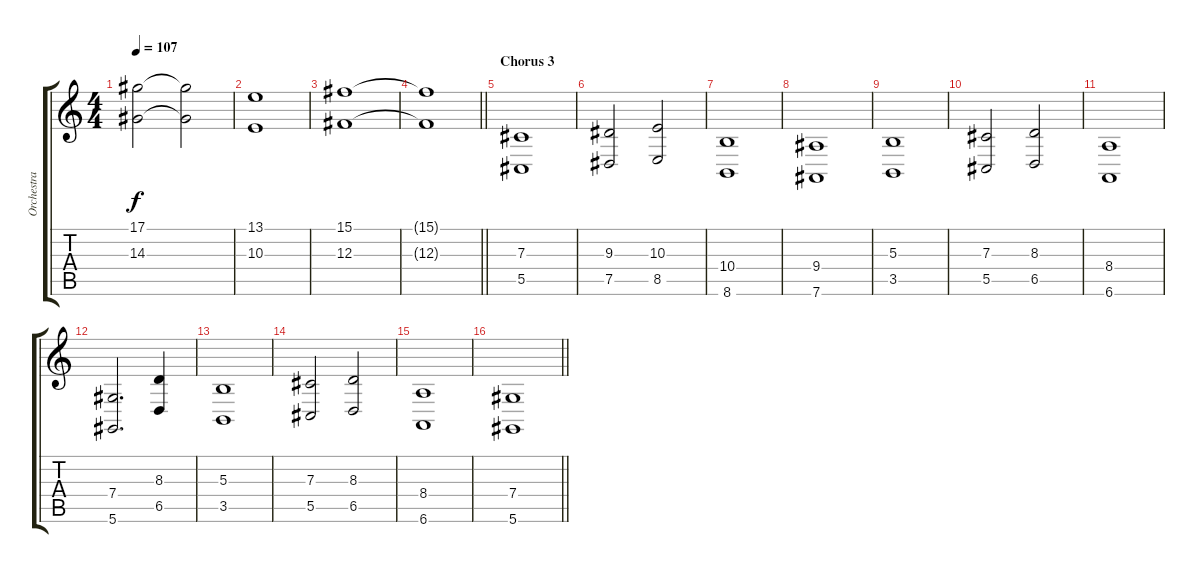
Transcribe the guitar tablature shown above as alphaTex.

\track ("Orchestra 1" "Orchestra ") {instrument stringensemble1}
\staff {score tabs}
\tuning (Eb4 Bb3 Gb3 Db3 Ab2 Eb2) {hide}
\ts (4 4)
\tempo 107
\clef g2
\ks c
(17.1 14.3).2{dy f volume 8} (17.1{t} 14.3{t}).2 |
(13.1 10.3).1 |
(15.1 12.3).1 |
\barLineRight lightlight
(15.1{t} 12.3{t}).1{volume 2} |
\section ("" "Chorus 3")
(7.3 5.5).1{volume 10} |
(9.3 7.5).2 (10.3 8.5).2 |
(10.4 8.6).1 |
(9.4 7.6).1 |
(5.3 3.5).1 |
(7.3 5.5).2 (8.3 6.5).2 |
(8.4 6.6).1 |
(7.4 5.6).2{d} (8.3 6.5).4 |
(5.3 3.5).1 |
(7.3 5.5).2 (8.3 6.5).2 |
(8.4 6.6).1 |
\barLineRight lightlight
(7.4 5.6).1
